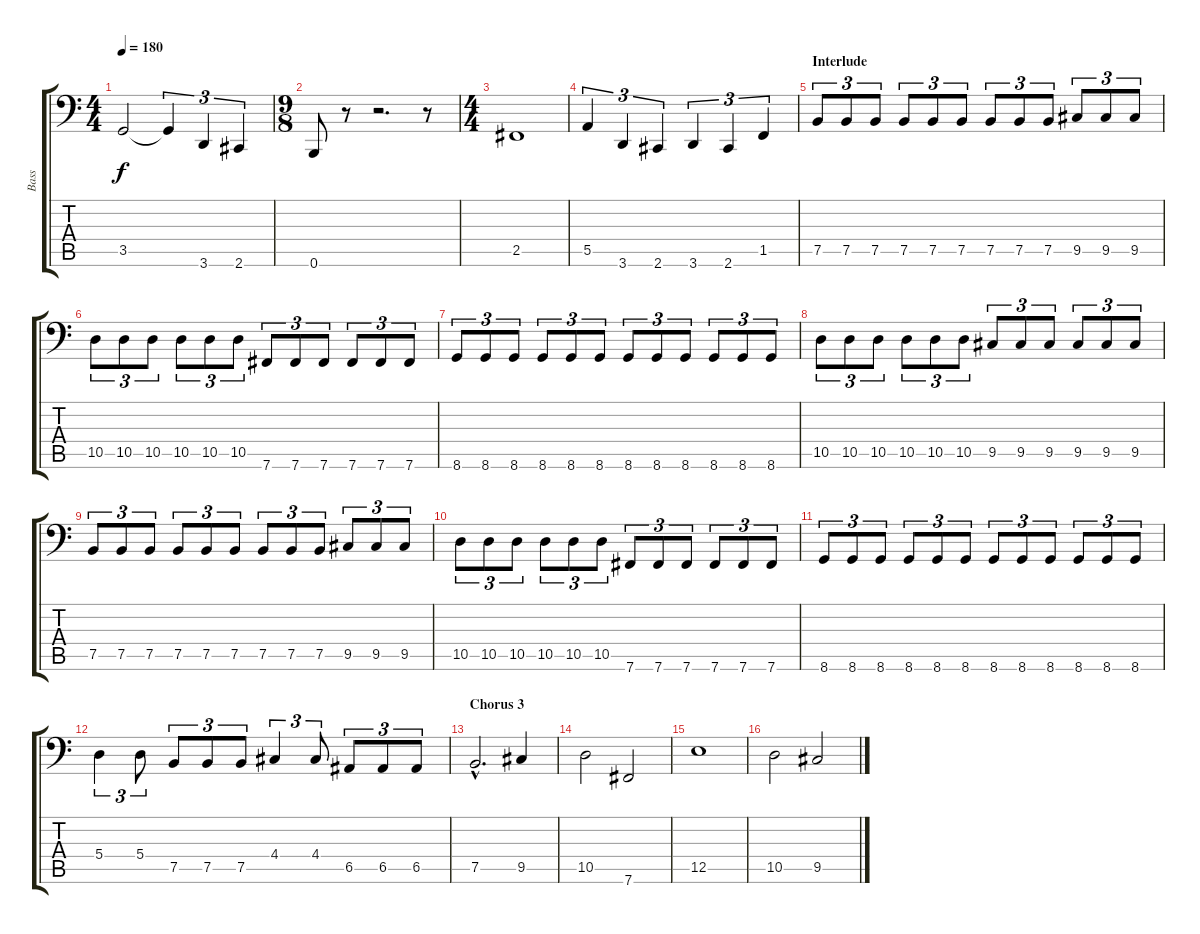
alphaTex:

\track ("Bass" "Bass") {instrument electricbasspick}
\staff {score tabs}
\tuning (B2 Gb2 D2 A1 E1 B0) {hide}
\ts (4 4)
\tempo 180
\clef f4
\ks c
3.5.2{dy f} 3.5{t}.4{tu (3 2)} 3.6.4{tu (3 2)} 2.6.4{tu (3 2)} |
\ts (9 8)
0.6.8 r.8 r.2{d} r.8 |
\ts (4 4)
2.5.1 |
5.5.4{tu (3 2)} 3.6.4{tu (3 2)} 2.6.4{tu (3 2)} 3.6.4{tu (3 2)} 2.6.4{tu (3 2)} 1.5.4{tu (3 2)} |
\section ("" "Interlude")
7.5.8{tu (3 2)} 7.5.8{tu (3 2)} 7.5.8{tu (3 2)} 7.5.8{tu (3 2)} 7.5.8{tu (3 2)} 7.5.8{tu (3 2)} 7.5.8{tu (3 2)} 7.5.8{tu (3 2)} 7.5.8{tu (3 2)} 9.5.8{tu (3 2)} 9.5.8{tu (3 2)} 9.5.8{tu (3 2)} |
10.5.8{tu (3 2)} 10.5.8{tu (3 2)} 10.5.8{tu (3 2)} 10.5.8{tu (3 2)} 10.5.8{tu (3 2)} 10.5.8{tu (3 2)} 7.6.8{tu (3 2)} 7.6.8{tu (3 2)} 7.6.8{tu (3 2)} 7.6.8{tu (3 2)} 7.6.8{tu (3 2)} 7.6.8{tu (3 2)} |
8.6.8{tu (3 2)} 8.6.8{tu (3 2)} 8.6.8{tu (3 2)} 8.6.8{tu (3 2)} 8.6.8{tu (3 2)} 8.6.8{tu (3 2)} 8.6.8{tu (3 2)} 8.6.8{tu (3 2)} 8.6.8{tu (3 2)} 8.6.8{tu (3 2)} 8.6.8{tu (3 2)} 8.6.8{tu (3 2)} |
10.5.8{tu (3 2)} 10.5.8{tu (3 2)} 10.5.8{tu (3 2)} 10.5.8{tu (3 2)} 10.5.8{tu (3 2)} 10.5.8{tu (3 2)} 9.5.8{tu (3 2)} 9.5.8{tu (3 2)} 9.5.8{tu (3 2)} 9.5.8{tu (3 2)} 9.5.8{tu (3 2)} 9.5.8{tu (3 2)} |
7.5.8{tu (3 2)} 7.5.8{tu (3 2)} 7.5.8{tu (3 2)} 7.5.8{tu (3 2)} 7.5.8{tu (3 2)} 7.5.8{tu (3 2)} 7.5.8{tu (3 2)} 7.5.8{tu (3 2)} 7.5.8{tu (3 2)} 9.5.8{tu (3 2)} 9.5.8{tu (3 2)} 9.5.8{tu (3 2)} |
10.5.8{tu (3 2)} 10.5.8{tu (3 2)} 10.5.8{tu (3 2)} 10.5.8{tu (3 2)} 10.5.8{tu (3 2)} 10.5.8{tu (3 2)} 7.6.8{tu (3 2)} 7.6.8{tu (3 2)} 7.6.8{tu (3 2)} 7.6.8{tu (3 2)} 7.6.8{tu (3 2)} 7.6.8{tu (3 2)} |
8.6.8{tu (3 2)} 8.6.8{tu (3 2)} 8.6.8{tu (3 2)} 8.6.8{tu (3 2)} 8.6.8{tu (3 2)} 8.6.8{tu (3 2)} 8.6.8{tu (3 2)} 8.6.8{tu (3 2)} 8.6.8{tu (3 2)} 8.6.8{tu (3 2)} 8.6.8{tu (3 2)} 8.6.8{tu (3 2)} |
5.4.4{tu (3 2)} 5.4.8{tu (3 2)} 7.5.8{tu (3 2)} 7.5.8{tu (3 2)} 7.5.8{tu (3 2)} 4.4.4{tu (3 2)} 4.4.8{tu (3 2)} 6.5.8{tu (3 2)} 6.5.8{tu (3 2)} 6.5.8{tu (3 2)} |
\section ("" "Chorus 3")
7.5{hac}.2{d} 9.5.4 |
10.5.2 7.6.2 |
12.5.1 |
10.5.2 9.5.2
